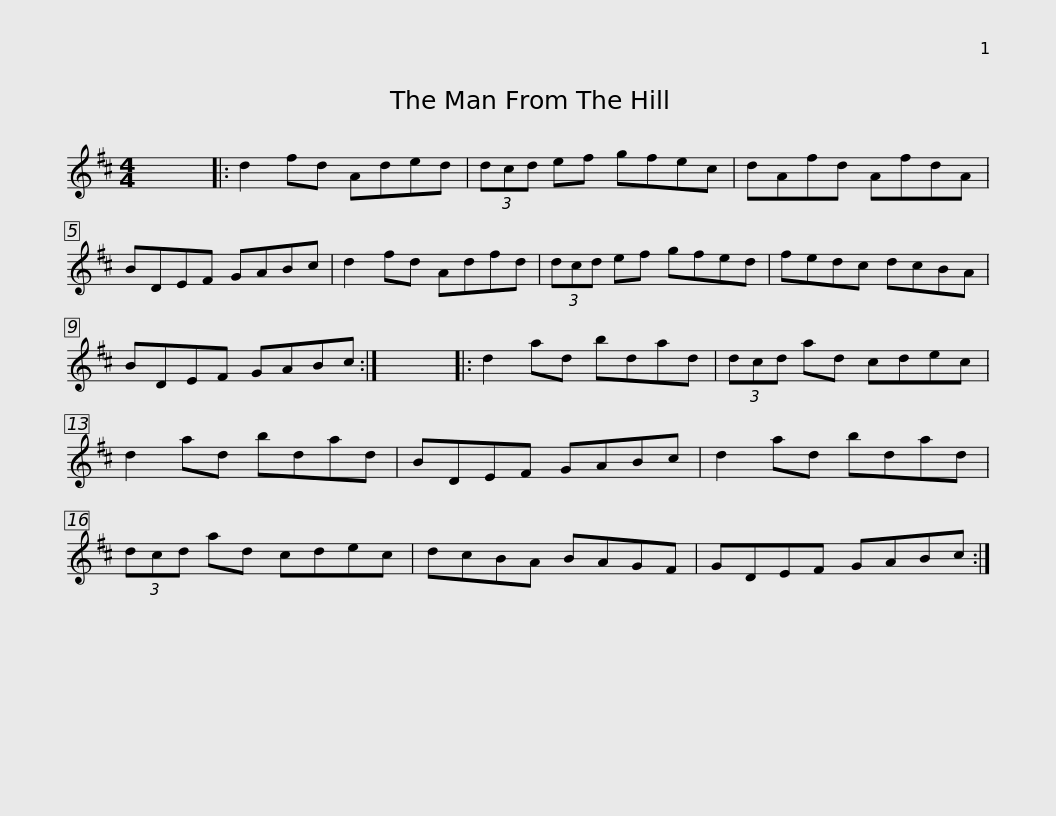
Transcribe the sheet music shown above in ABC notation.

X:1
L:1/8
M:4/4
I:linebreak $
K:D
V:1 treble
V:1
 x8 |: d2 fd Aded | (3dcd ef gfec | dAfd AfdA | BDEF GABc | %5
 d2 fd Adfd |$ (3dcd ef gfed | fedc dcBA | BDEF GABc :| x8 |: %10
 d2 ad bdad | (3dcd ad cdec |$ d2 ad bdad | BDEF GABc | d2 ad bdad | %15
 (3dcd ad cdec | dcBA BAGF |$ GDEF GABc :| %18
